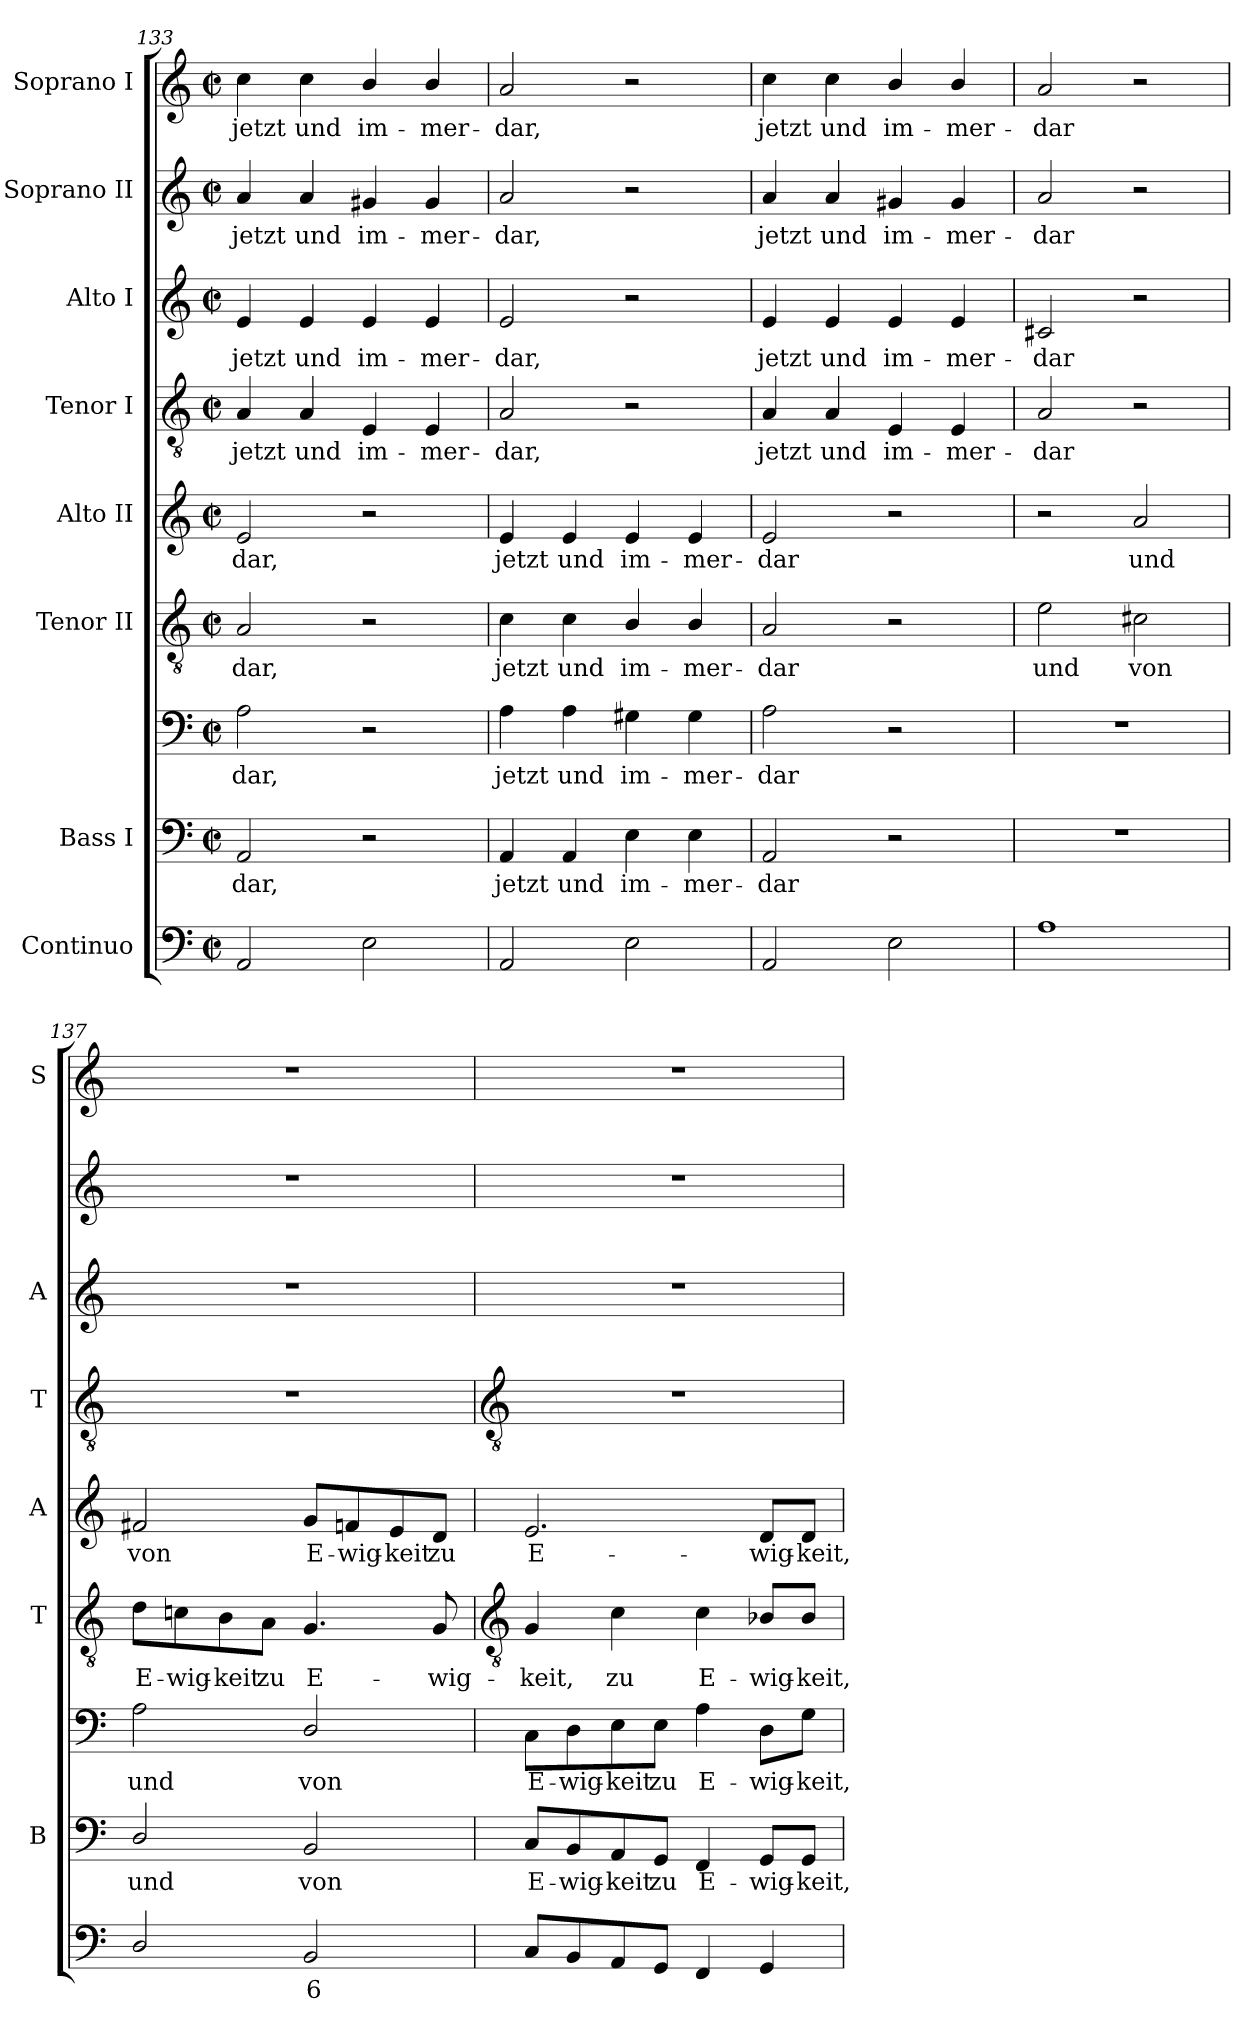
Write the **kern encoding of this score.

**kern	**text	**kern	**text	**kern	**text	**kern	**text	**kern	**text	**kern	**text	**kern	**text	**kern	**text	**kern	**text
*part8	*part8	*part7	*part7	*part7	*part7	*part6	*part6	*part5	*part5	*part4	*part4	*part3	*part3	*part2	*part2	*part1	*part1
*staff9	*staff9	*staff8	*staff8	*staff7	*staff7	*staff6	*staff6	*staff5	*staff5	*staff4	*staff4	*staff3	*staff3	*staff2	*staff2	*staff1	*staff1
*I"Continuo	*	*I"Bass I	*	*	*	*I"Tenor II	*	*I"Alto II	*	*I"Tenor I	*	*I"Alto I	*	*I"Soprano II	*	*I"Soprano I	*
*	*	*I'B	*	*	*	*I'T	*	*I'A	*	*I'T	*	*I'A	*	*	*	*I'S	*
!!LO:LB:g=z
*clefF4	*	*clefF4	*	*clefF4	*	*clefGv2	*	*clefG2	*	*clefGv2	*	*clefG2	*	*clefG2	*	*clefG2	*
*k[]	*	*k[]	*	*k[]	*	*k[]	*	*k[]	*	*k[]	*	*k[]	*	*k[]	*	*k[]	*
*C:	*	*C:	*	*C:	*	*C:	*	*C:	*	*C:	*	*C:	*	*C:	*	*C:	*
*M2/2	*	*M2/2	*	*M2/2	*	*M2/2	*	*M2/2	*	*M2/2	*	*M2/2	*	*M2/2	*	*M2/2	*
*met(c|)	*	*met(c|)	*	*met(c|)	*	*met(c|)	*	*met(c|)	*	*met(c|)	*	*met(c|)	*	*met(c|)	*	*met(c|)	*
=133	=133	=133	=133	=133	=133	=133	=133	=133	=133	=133	=133	=133	=133	=133	=133	=133	=133
!	!	!	!LO:LY:b	!	!LO:LY:b	!	!LO:LY:b	!	!LO:LY:b	!	!LO:LY:b	!	!LO:LY:b	!	!LO:LY:b	!	!LO:LY:b
2AA	.	2AA	dar,	2A	-dar,	2A	-dar,	2e	-dar,	4A	jetzt	4e	jetzt	4a	jetzt	4cc	jetzt
!	!	!	!	!	!	!	!	!	!	!	!LO:LY:b	!	!LO:LY:b	!	!LO:LY:b	!	!LO:LY:b
.	.	.	.	.	.	.	.	.	.	4A	und	4e	und	4a	und	4cc	und
!	!	!	!	!	!	!	!	!	!	!	!LO:LY:b	!	!LO:LY:b	!	!LO:LY:b	!	!LO:LY:b
2E	.	2r	.	2r	.	2r	.	2r	.	4E	im-	4e	im-	4g#X	im-	4b/	im-
!	!	!	!	!	!	!	!	!	!	!	!LO:LY:b	!	!LO:LY:b	!	!LO:LY:b	!	!LO:LY:b
.	.	.	.	.	.	.	.	.	.	4E	-mer-	4e	-mer-	4g#	-mer-	4b/	-mer-
=134	=134	=134	=134	=134	=134	=134	=134	=134	=134	=134	=134	=134	=134	=134	=134	=134	=134
!	!	!	!LO:LY:b	!	!LO:LY:b	!	!LO:LY:b	!	!LO:LY:b	!	!LO:LY:b	!	!LO:LY:b	!	!LO:LY:b	!	!LO:LY:b
2AA	.	4AA	-jetzt	4A	jetzt	4c	jetzt	4e	jetzt	2A	-dar,	2e	-dar,	2a	-dar,	2a	-dar,
!	!	!	!LO:LY:b	!	!LO:LY:b	!	!LO:LY:b	!	!LO:LY:b	!	!	!	!	!	!	!	!
.	.	4AA	und	4A	und	4c	und	4e	und	.	.	.	.	.	.	.	.
!	!	!	!LO:LY:b	!	!LO:LY:b	!	!LO:LY:b	!	!LO:LY:b	!	!	!	!	!	!	!	!
2E	.	4E	im-	4G#X	im-	4B/	im-	4e	im-	2r	.	2r	.	2r	.	2r	.
!	!	!	!LO:LY:b	!	!LO:LY:b	!	!LO:LY:b	!	!LO:LY:b	!	!	!	!	!	!	!	!
.	.	4E	-mer-	4G#	-mer-	4B/	-mer-	4e	-mer-	.	.	.	.	.	.	.	.
=135	=135	=135	=135	=135	=135	=135	=135	=135	=135	=135	=135	=135	=135	=135	=135	=135	=135
!	!	!	!LO:LY:b	!	!LO:LY:b	!	!LO:LY:b	!	!LO:LY:b	!	!LO:LY:b	!	!LO:LY:b	!	!LO:LY:b	!	!LO:LY:b
2AA	.	2AA	dar	2A	-dar	2A	-dar	2e	-dar	4A	jetzt	4e	jetzt	4a	jetzt	4cc	jetzt
!	!	!	!	!	!	!	!	!	!	!	!LO:LY:b	!	!LO:LY:b	!	!LO:LY:b	!	!LO:LY:b
.	.	.	.	.	.	.	.	.	.	4A	und	4e	und	4a	und	4cc	und
!	!	!	!	!	!	!	!	!	!	!	!LO:LY:b	!	!LO:LY:b	!	!LO:LY:b	!	!LO:LY:b
2E	.	2r	.	2r	.	2r	.	2r	.	4E	im-	4e	im-	4g#X	im-	4b/	im-
!	!	!	!	!	!	!	!	!	!	!	!LO:LY:b	!	!LO:LY:b	!	!LO:LY:b	!	!LO:LY:b
.	.	.	.	.	.	.	.	.	.	4E	-mer-	4e	-mer-	4g#	-mer-	4b/	-mer-
=136	=136	=136	=136	=136	=136	=136	=136	=136	=136	=136	=136	=136	=136	=136	=136	=136	=136
!	!	!	!	!	!	!	!LO:LY:b	!	!	!	!LO:LY:b	!	!LO:LY:b	!	!LO:LY:b	!	!LO:LY:b
1A	.	1r	.	1r	.	2e	und	2r	.	2A	-dar	2c#X	-dar	2a	-dar	2a	-dar
!	!	!	!	!	!	!	!LO:LY:b	!	!LO:LY:b	!	!	!	!	!	!	!	!
.	.	.	.	.	.	2c#X	von	2a	und	2r	.	2r	.	2r	.	2r	.
=137	=137	=137	=137	=137	=137	=137	=137	=137	=137	=137	=137	=137	=137	=137	=137	=137	=137
!	!	!	!LO:LY:b	!	!LO:LY:b	!	!LO:LY:b	!	!LO:LY:b	!	!	!	!	!	!	!	!
2D/	.	2D/	und	2A	und	8d\L	E-	2f#X	von	1r	.	1r	.	1r	.	1r	.
!	!	!	!	!	!	!	!LO:LY:b	!	!	!	!	!	!	!	!	!	!
.	.	.	.	.	.	8cn\	-wig-	.	.	.	.	.	.	.	.	.	.
!	!	!	!	!	!	!	!LO:LY:b	!	!	!	!	!	!	!	!	!	!
.	.	.	.	.	.	8B\	-keit	.	.	.	.	.	.	.	.	.	.
!	!	!	!	!	!	!	!LO:LY:b	!	!	!	!	!	!	!	!	!	!
.	.	.	.	.	.	8A\J	zu	.	.	.	.	.	.	.	.	.	.
!	!LO:LY:b	!	!LO:LY:b	!	!LO:LY:b	!	!LO:LY:b	!	!LO:LY:b	!	!	!	!	!	!	!	!
2BB	6	2BB	von	2D/	von	4.G	E-	8g/L	E-	.	.	.	.	.	.	.	.
!	!	!	!	!	!	!	!	!	!LO:LY:b	!	!	!	!	!	!	!	!
.	.	.	.	.	.	.	.	8fn/	-wig-	.	.	.	.	.	.	.	.
!	!	!	!	!	!	!	!	!	!LO:LY:b	!	!	!	!	!	!	!	!
.	.	.	.	.	.	.	.	8e/	-keit	.	.	.	.	.	.	.	.
!	!	!	!	!	!	!	!LO:LY:b	!	!LO:LY:b	!	!	!	!	!	!	!	!
.	.	.	.	.	.	8G	-wig-	8d/J	zu	.	.	.	.	.	.	.	.
!!LO:LB:g=z
=138	=138	=138	=138	=138	=138	=138	=138	=138	=138	=138	=138	=138	=138	=138	=138	=138	=138
*	*	*	*	*	*	*clefGv2	*	*	*	*clefGv2	*	*	*	*	*	*	*
!	!	!	!LO:LY:b	!	!LO:LY:b	!	!LO:LY:b	!	!LO:LY:b	!	!	!	!	!	!	!	!
8CL	.	8C/L	E-	8C\L	E-	4G	-keit,	2.e	E-	1r	.	1r	.	1r	.	1r	.
!	!	!	!LO:LY:b	!	!LO:LY:b	!	!	!	!	!	!	!	!	!	!	!	!
8BB	.	8BB/	-wig-	8D\	-wig-	.	.	.	.	.	.	.	.	.	.	.	.
!	!	!	!LO:LY:b	!	!LO:LY:b	!	!LO:LY:b	!	!	!	!	!	!	!	!	!	!
8AA	.	8AA/	-keit	8E\	-keit	4c	zu	.	.	.	.	.	.	.	.	.	.
!	!	!	!LO:LY:b	!	!LO:LY:b	!	!	!	!	!	!	!	!	!	!	!	!
8GGJ	.	8GG/J	zu	8E\J	zu	.	.	.	.	.	.	.	.	.	.	.	.
!	!	!	!LO:LY:b	!	!LO:LY:b	!	!LO:LY:b	!	!	!	!	!	!	!	!	!	!
4FF	.	4FF	E-	4A	E-	4c	E-	.	.	.	.	.	.	.	.	.	.
!	!	!	!LO:LY:b	!	!LO:LY:b	!	!LO:LY:b	!	!LO:LY:b	!	!	!	!	!	!	!	!
4GG	.	8GG/L	-wig-	8D\L	-wig-	8B-X/L	-wig-	8d/L	-wig-	.	.	.	.	.	.	.	.
!	!	!	!LO:LY:b	!	!LO:LY:b	!	!LO:LY:b	!	!LO:LY:b	!	!	!	!	!	!	!	!
.	.	8GG/J	-keit,	8G\J	-keit,	8B-/J	-keit,	8d/J	-keit,	.	.	.	.	.	.	.	.
=	=	=	=	=	=	=	=	=	=	=	=	=	=	=	=	=	=
*-	*-	*-	*-	*-	*-	*-	*-	*-	*-	*-	*-	*-	*-	*-	*-	*-	*-
